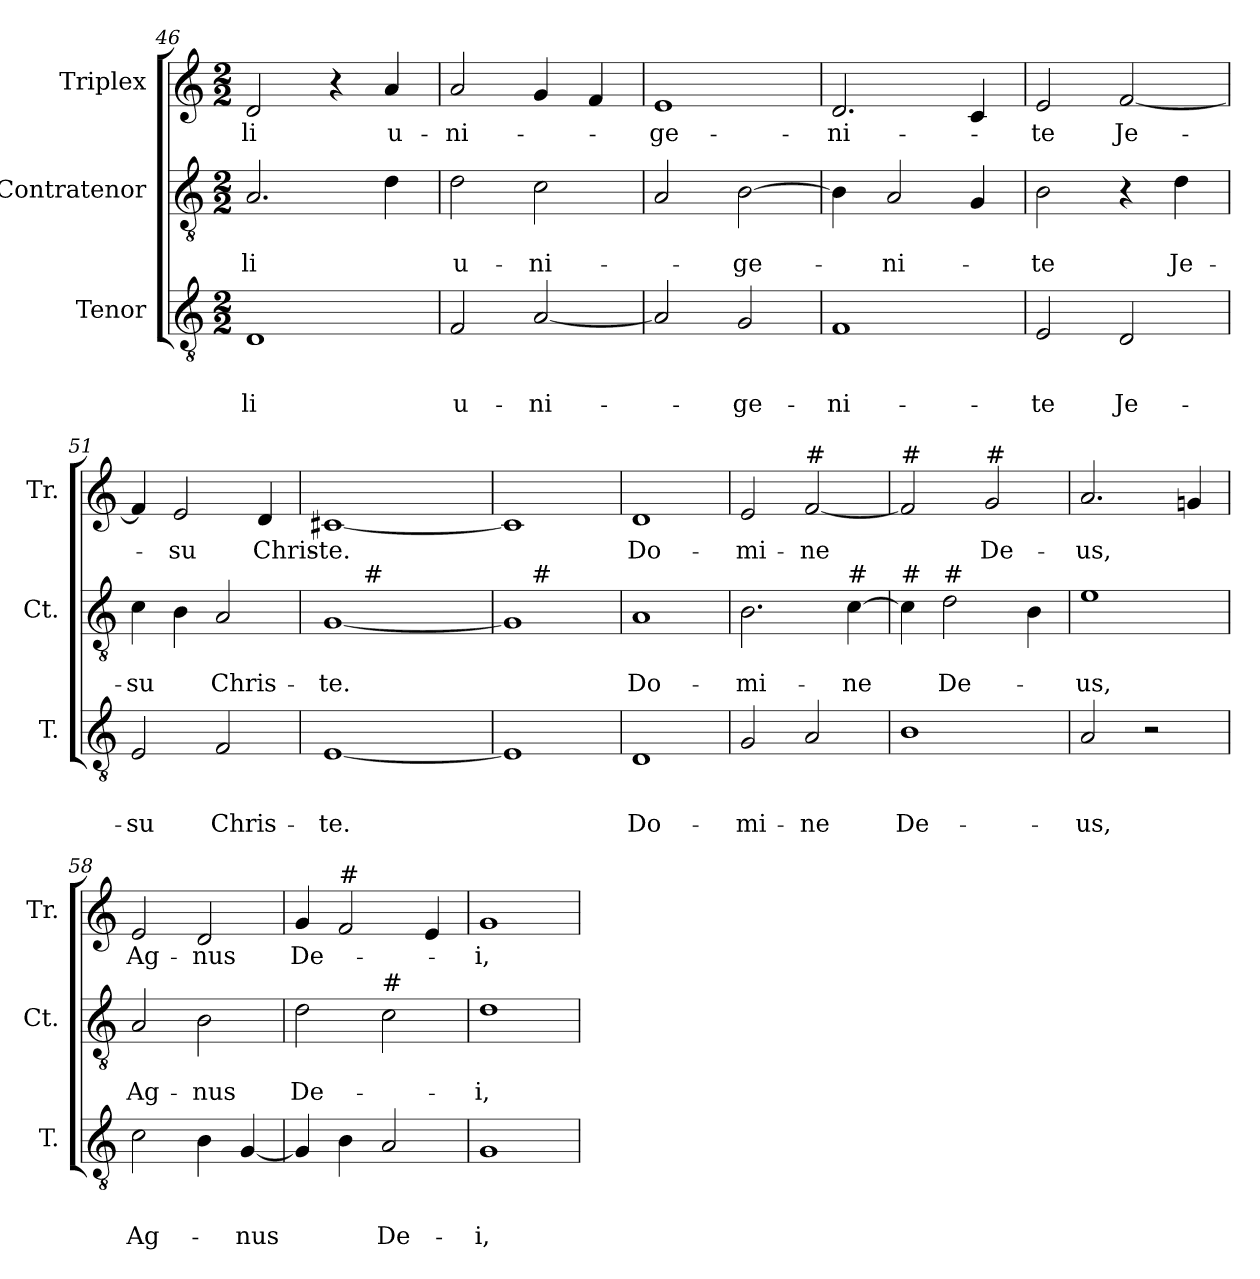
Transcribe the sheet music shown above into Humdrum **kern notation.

**kern	**text	**text	**text	**kern	**text	**text	**kern	**text
*part3	*part3	*part3	*part3	*part2	*part2	*part2	*part1	*part1
*staff3	*staff3	*staff3	*staff3	*staff2	*staff2	*staff2	*staff1	*staff1
*I"Tenor	*	*	*	*I"Contratenor	*	*	*I"Triplex	*
*I'T.	*	*	*	*I'Ct.	*	*	*I'Tr.	*
*clefGv2	*	*	*	*clefGv2	*	*	*clefG2	*
*k[]	*	*	*	*k[]	*	*	*k[]	*
*C:	*	*	*	*C:	*	*	*C:	*
*M2/2	*	*	*	*M2/2	*	*	*M2/2	*
=46	=46	=46	=46	=46	=46	=46	=46	=46
!	!	!	!LO:LY:b	!	!	!LO:LY:b	!	!LO:LY:b
1D	.	.	-li	2.A/	.	-li	2d/	-li
.	.	.	.	.	.	.	4r	.
!	!	!	!	!	!	!	!	!LO:LY:b
.	.	.	.	4d\	.	.	4a/	u-
=47	=47	=47	=47	=47	=47	=47	=47	=47
!	!	!	!LO:LY:b	!	!	!LO:LY:b	!	!LO:LY:b
2F/	.	.	u-	2d\	.	u-	2a/	-ni-
!	!	!	!LO:LY:b	!	!	!LO:LY:b	!	!
[<2A/	.	.	-ni-	2c\	.	-ni-	4g/	.
.	.	.	.	.	.	.	4f/	.
=48	=48	=48	=48	=48	=48	=48	=48	=48
!	!	!	!	!	!	!	!	!LO:LY:b
2A/]	.	.	.	2A/	.	.	1e	-ge-
!	!	!	!LO:LY:b	!	!	!LO:LY:b	!	!
2G/	.	.	-ge-	[>2B\	.	-ge-	.	.
=49	=49	=49	=49	=49	=49	=49	=49	=49
!	!	!	!LO:LY:b	!	!	!	!	!LO:LY:b
1F	.	.	-ni-	4B\]	.	.	2.d/	-ni-
!	!	!	!	!	!	!LO:LY:b	!	!
.	.	.	.	2A/	.	-ni-	.	.
.	.	.	.	4G/	.	.	4c/	.
=50	=50	=50	=50	=50	=50	=50	=50	=50
!	!	!	!LO:LY:b	!	!	!LO:LY:b	!	!LO:LY:b
2E/	.	.	-te	2B\	.	-te	2e/	-te
!	!	!	!LO:LY:b	!	!	!	!	!LO:LY:b
2D/	.	.	Je-	4r	.	.	[<2f/	Je-
!	!	!	!	!	!	!LO:LY:b	!	!
.	.	.	.	4d\	.	Je-	.	.
!!LO:LB:g=z
=51	=51	=51	=51	=51	=51	=51	=51	=51
!	!	!	!LO:LY:b	!	!	!LO:LY:b	!	!
2E/	.	.	-su	4c\	.	-su	4f/]	.
!	!	!	!	!	!	!	!	!LO:LY:b
.	.	.	.	4B\	.	.	2e/	-su
!	!	!	!LO:LY:b	!	!	!LO:LY:b	!	!
2F/	.	.	Chris-	2A/	.	Chris-	.	.
!	!	!	!	!	!	!	!	!LO:LY:b
.	.	.	.	.	.	.	4d/	Chris-
=52	=52	=52	=52	=52	=52	=52	=52	=52
!	!	!	!LO:LY:b	!	!	!LO:LY:b	!	!LO:LY:b
*	*	*	*	*^	*	*	*	*
[<1E	.	.	-te.	[<1G	8ryy	.	-te.	[<1c#X	-te.
.	.	.	.	.	32ryy	.	.	.	.
!	!	!	!	!	!LO:TX:a:t=#	!	!	!	!
.	.	.	.	.	2ryy	.	.	.	.
.	.	.	.	.	4ryy	.	.	.	.
.	.	.	.	.	16.ryy	.	.	.	.
=53	=53	=53	=53	=53	=53	=53	=53	=53	=53
1E]	.	.	.	1G]	8ryy	.	.	1c#]	.
!	!	!	!	!	!LO:TX:a:t=#	!	!	!	!
.	.	.	.	.	2..ryy	.	.	.	.
=54	=54	=54	=54	=54	=54	=54	=54	=54	=54
!	!	!	!LO:LY:b	!	!	!	!LO:LY:b	!	!LO:LY:b
*	*	*	*	*v	*v	*	*	*	*
1D	.	.	Do-	1A	.	Do-	1d	Do-
=55	=55	=55	=55	=55	=55	=55	=55	=55
!	!	!	!LO:LY:b	!	!	!LO:LY:b	!	!LO:LY:b
2G/	.	.	-mi-	2.B\	.	-mi-	2e/	-mi-
!	!	!	!	!	!	!	!LO:TX:a:t=#	!
!	!	!	!LO:LY:b	!	!	!	!	!LO:LY:b
2A/	.	.	-ne	.	.	.	[<2f/	-ne
!	!	!	!	!LO:TX:a:t=#	!	!	!	!
!	!	!	!	!	!	!LO:LY:b	!	!
.	.	.	.	[>4c\	.	-ne	.	.
=56	=56	=56	=56	=56	=56	=56	=56	=56
!	!	!	!	!	!	!	!LO:TX:a:t=#	!
!	!	!	!	!LO:TX:a:t=#	!	!	!	!
!	!	!	!LO:LY:b	!	!	!	!	!
1B	.	.	De-	4c\]	.	.	2f/]	.
!	!	!	!	!LO:TX:a:t=#	!	!	!	!
!	!	!	!	!	!	!LO:LY:b	!	!
.	.	.	.	2d\	.	De-	.	.
!	!	!	!	!	!	!	!LO:TX:a:t=#	!
!	!	!	!	!	!	!	!	!LO:LY:b
.	.	.	.	.	.	.	2g/	De-
.	.	.	.	4B\	.	.	.	.
=57	=57	=57	=57	=57	=57	=57	=57	=57
!	!	!	!LO:LY:b	!	!	!LO:LY:b	!	!LO:LY:b
2A/	.	.	-us,	1e	.	-us,	2.a/	-us,
2r	.	.	.	.	.	.	.	.
.	.	.	.	.	.	.	4gn/	.
=58	=58	=58	=58	=58	=58	=58	=58	=58
!	!	!	!LO:LY:b	!	!	!LO:LY:b	!	!LO:LY:b
2c\	.	.	Ag-	2A/	.	Ag-	2e/	Ag-
!	!	!	!	!	!	!LO:LY:b	!	!LO:LY:b
4B\	.	.	.	2B\	.	-nus	2d/	-nus
!	!	!	!LO:LY:b	!	!	!	!	!
[<4G/	.	.	-nus	.	.	.	.	.
!!LO:PB:g=z
=59	=59	=59	=59	=59	=59	=59	=59	=59
!	!	!	!	!	!	!LO:LY:b	!	!LO:LY:b
4G/]	.	.	.	2d\	.	De-	4g/	De-
!	!	!	!	!	!	!	!LO:TX:a:t=#	!
4B\	.	.	.	.	.	.	2f/	.
!	!	!	!	!LO:TX:a:t=#	!	!	!	!
!	!	!	!LO:LY:b	!	!	!	!	!
2A/	.	.	De-	2c\	.	.	.	.
.	.	.	.	.	.	.	4e/	.
=60	=60	=60	=60	=60	=60	=60	=60	=60
!	!	!	!LO:LY:b	!	!	!LO:LY:b	!	!LO:LY:b
1G	.	.	-i,	1d	.	-i,	1g	-i,
=	=	=	=	=	=	=	=	=
*-	*-	*-	*-	*-	*-	*-	*-	*-
